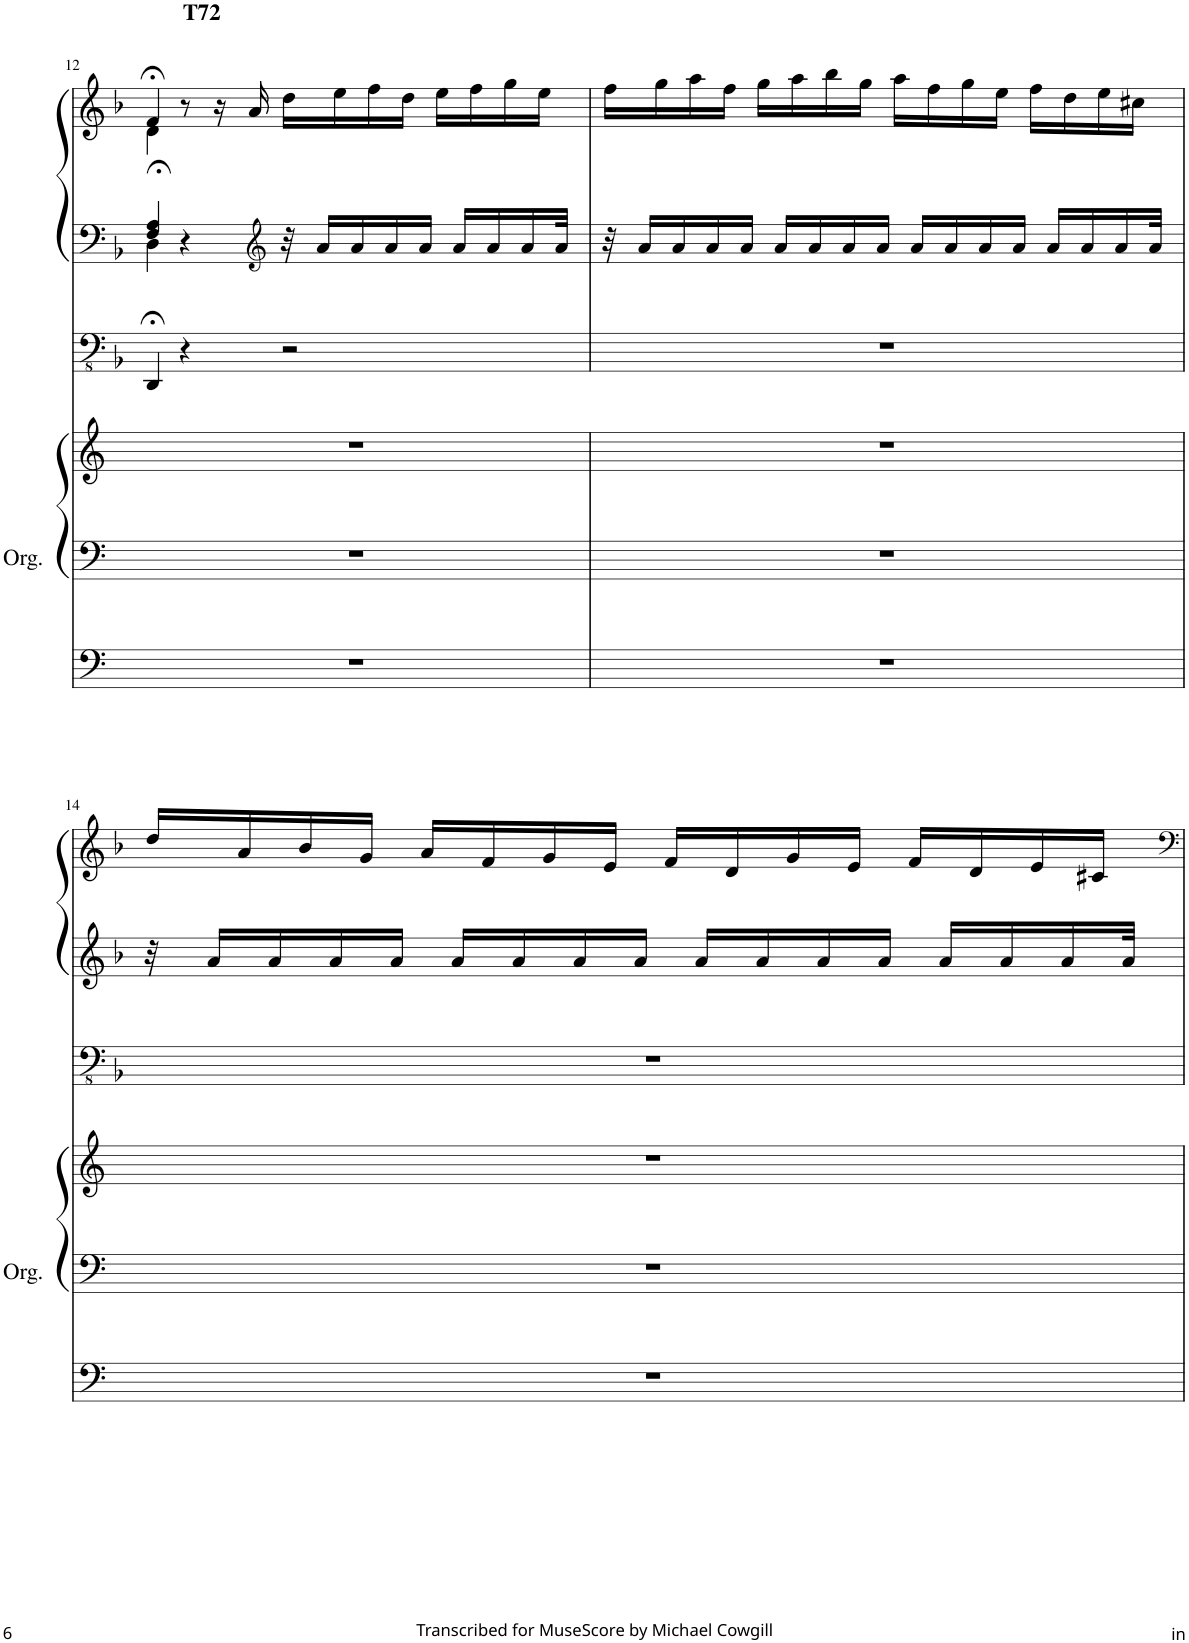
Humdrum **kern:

**kern	**kern	**kern	**kern	**kern	**kern
*part2	*part2	*part2	*part1	*part1	*part1
*staff6	*staff5	*staff4	*staff3	*staff2	*staff1
*I"Organ	*	*	*I"Organ	*	*
*I'Org.	*	*	*	*	*
!!LO:PB:g=z
*clefF4	*clefF4	*clefG2	*clefFv4	*clefF4	*clefG2
*	*	*	*Trd1c2	*Trd1c2	*Trd1c2
*k[]	*k[]	*k[]	*k[b-]	*k[b-]	*k[b-]
*M4/4	*M4/4	*M4/4	*M4/4	*M4/4	*M4/4
=12	=12	=12	=12	=12	=12
*	*	*	*	*^	*^
1r	1r	1r	4DDD;</	4F/;< 4A/;<	4D\	4f;</	4d\
!	!	!	!	!	!	!LO:TX:a:B:t=T72	!
.	.	.	4r	4r	2.ryy	8r	2.ryy
.	.	.	.	.	.	16r	.
.	.	.	.	.	.	16a/	.
*	*	*	*	*clefG2	*	*	*
.	.	.	2r	32r	.	16dd\LL	.
.	.	.	.	16a/LL	.	.	.
.	.	.	.	.	.	16ee\	.
.	.	.	.	16a/	.	.	.
.	.	.	.	.	.	16ff\	.
.	.	.	.	16a/	.	.	.
.	.	.	.	.	.	16dd\JJ	.
.	.	.	.	16a/JJ	.	.	.
.	.	.	.	.	.	16ee\LL	.
.	.	.	.	16a/LL	.	.	.
.	.	.	.	.	.	16ff\	.
.	.	.	.	16a/	.	.	.
.	.	.	.	.	.	16gg\	.
.	.	.	.	16a/	.	.	.
.	.	.	.	.	.	16ee\JJ	.
.	.	.	.	32a/JJk	.	.	.
*	*	*	*	*v	*v	*	*
*	*	*	*	*	*v	*v
=13	=13	=13	=13	=13	=13
1r	1r	1r	1r	32r	16ff\LL
.	.	.	.	16a/LL	.
.	.	.	.	.	16gg\
.	.	.	.	16a/	.
.	.	.	.	.	16aa\
.	.	.	.	16a/	.
.	.	.	.	.	16ff\JJ
.	.	.	.	16a/JJ	.
.	.	.	.	.	16gg\LL
.	.	.	.	16a/LL	.
.	.	.	.	.	16aa\
.	.	.	.	16a/	.
.	.	.	.	.	16bb-\
.	.	.	.	16a/	.
.	.	.	.	.	16gg\JJ
.	.	.	.	16a/JJ	.
.	.	.	.	.	16aa\LL
.	.	.	.	16a/LL	.
.	.	.	.	.	16ff\
.	.	.	.	16a/	.
.	.	.	.	.	16gg\
.	.	.	.	16a/	.
.	.	.	.	.	16ee\JJ
.	.	.	.	16a/JJ	.
.	.	.	.	.	16ff\LL
.	.	.	.	16a/LL	.
.	.	.	.	.	16dd\
.	.	.	.	16a/	.
.	.	.	.	.	16ee\
.	.	.	.	16a/	.
.	.	.	.	.	16cc#X\JJ
.	.	.	.	32a/JJk	.
!!LO:LB:g=z
=14	=14	=14	=14	=14	=14
1r	1r	1r	1r	32r	16dd/LL
.	.	.	.	16a/LL	.
.	.	.	.	.	16a/
.	.	.	.	16a/	.
.	.	.	.	.	16b-/
.	.	.	.	16a/	.
.	.	.	.	.	16g/JJ
.	.	.	.	16a/JJ	.
.	.	.	.	.	16a/LL
.	.	.	.	16a/LL	.
.	.	.	.	.	16f/
.	.	.	.	16a/	.
.	.	.	.	.	16g/
.	.	.	.	16a/	.
.	.	.	.	.	16e/JJ
.	.	.	.	16a/JJ	.
.	.	.	.	.	16f/LL
.	.	.	.	16a/LL	.
.	.	.	.	.	16d/
.	.	.	.	16a/	.
.	.	.	.	.	16g/
.	.	.	.	16a/	.
.	.	.	.	.	16e/JJ
.	.	.	.	16a/JJ	.
.	.	.	.	.	16f/LL
.	.	.	.	16a/LL	.
.	.	.	.	.	16d/
.	.	.	.	16a/	.
.	.	.	.	.	16e/
.	.	.	.	16a/	.
.	.	.	.	.	16c#X/JJ
.	.	.	.	32a/JJk	.
=	=	=	=	=	=
*-	*-	*-	*-	*-	*-
